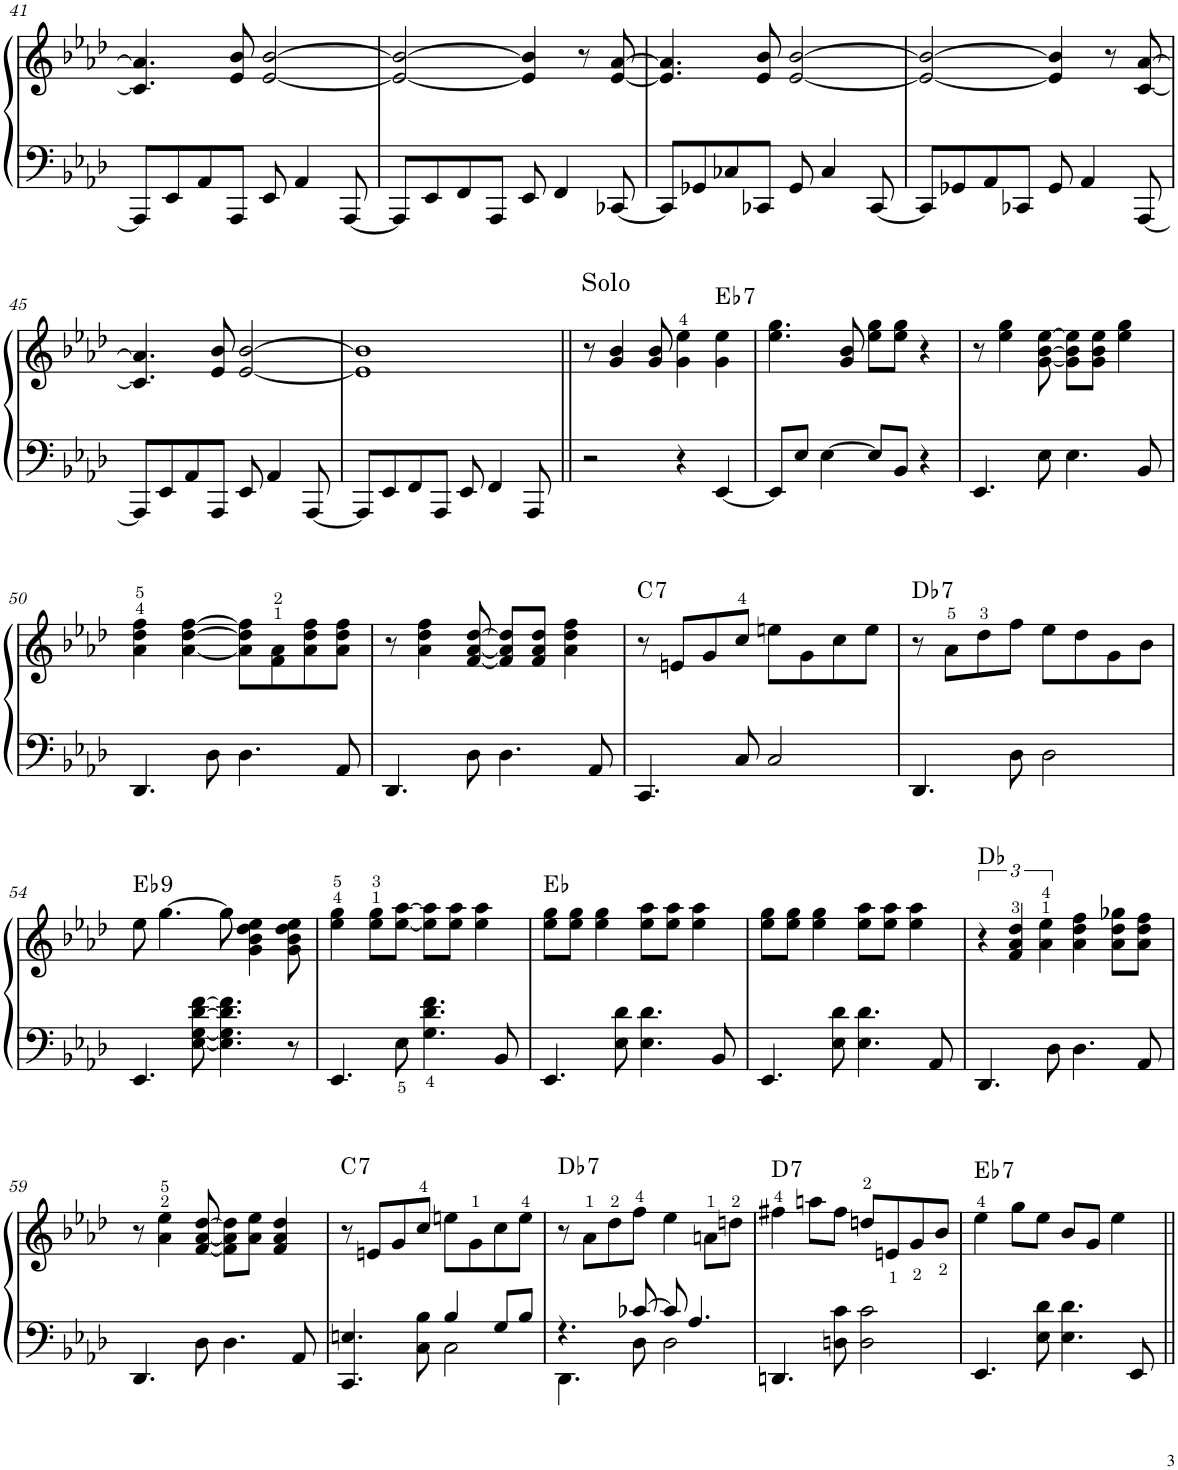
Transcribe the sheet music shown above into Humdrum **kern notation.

**kern	**kern	**harte
*part1	*part1	*part1
*staff2	*staff1	*
*I"Piano	*	*
*I'Pno.	*	*
!!LO:PB:g=z
*clefF4	*clefG2	*
*k[b-e-a-d-]	*k[b-e-a-d-]	*
*M4/4	*M4/4	*
=41	=41	=41
8AAA-/L]	4.c/] 4.a-/]	.
8EE-/	.	.
8AA-/	.	.
8AAA-/J	8e-/ 8b-/	.
8EE-/	[2e-/ [>2b-/	.
4AA-/	.	.
[8AAA-/	.	.
=42	=42	=42
8AAA-/L]	2e-/_ 2b-/_	.
8EE-/	.	.
8FF/	.	.
8AAA-/J	.	.
8EE-/	4e-/] 4b-/]	.
4FF/	.	.
.	8r	.
[8CC-X/	[8e-/ [8a-/	.
=43	=43	=43
8CC-/L]	4.e-/] 4.a-/]	.
8GG-X/	.	.
8C-X/	.	.
8CC-X/J	8e-/ 8b-/	.
8GG-/	[2e-/ [>2b-/	.
4C-/	.	.
[8CC-/	.	.
=44	=44	=44
8CC-/L]	2e-/_ 2b-/_	.
8GG-X/	.	.
8AA-/	.	.
8CC-X/J	.	.
8GG-/	4e-/] 4b-/]	.
4AA-/	.	.
.	8r	.
[8AAA-/	[8c/ [8a-/	.
!!LO:LB:g=z
=45	=45	=45
8AAA-/L]	4.c/] 4.a-/]	.
8EE-/	.	.
8AA-/	.	.
8AAA-/J	8e-/ 8b-/	.
8EE-/	[2e-/ [>2b-/	.
4AA-/	.	.
[8AAA-/	.	.
=46	=46	=46
8AAA-/L]	1e-] 1b-]	.
8EE-/	.	.
8FF/	.	.
8AAA-/J	.	.
8EE-/	.	.
4FF/	.	.
8AAA-/	.	.
=47||	=47||	=47||
2r	8r	.
!	!LO:TX:a:t=Solo	!
.	4g/ 4b-/	.
.	8g/ 8b-/	.
4r	4g\ 4ee-\	.
!	!	!LO:H:kt=7
[4EE-/	4g\ 4ee-\	Eb:7
=48	=48	=48
8EE-/L]	4.ee-\ 4.gg\	.
8E-/J	.	.
[4E-\	.	.
.	8g/ 8b-/	.
8E-/L]	8ee-\ 8gg\L	.
8BB-/J	8ee-\ 8gg\J	.
4r	4r	.
=49	=49	=49
4.EE-/	8r	.
.	4ee-\ 4gg\	.
8E-\	[8g\ [8b-\ [8ee-\	.
4.E-\	8g\] 8b-\] 8ee-\]L	.
.	8g\ 8b-\ 8ee-\J	.
.	4ee-\ 4gg\	.
8BB-/	.	.
!!LO:LB:g=z
=50	=50	=50
4.DD-/	4a-\ 4dd-\ 4ff\	.
.	[4a-\ [4dd-\ [4ff\	.
8D-\	.	.
4.D-\	8a-\] 8dd-\] 8ff\]L	.
.	8f\ 8a-\	.
.	8a-\ 8dd-\ 8ff\	.
8AA-/	8a-\ 8dd-\ 8ff\J	.
=51	=51	=51
4.DD-/	8r	.
.	4a-\ 4dd-\ 4ff\	.
8D-\	[8f/ [8a-/ [8dd-/	.
4.D-\	8f/] 8a-/] 8dd-/]L	.
.	8f/ 8a-/ 8dd-/J	.
.	4a-\ 4dd-\ 4ff\	.
8AA-/	.	.
=52	=52	=52
!	!	!LO:H:kt=7
4.CC/	8r	C:7
.	8en/L	.
.	8g/	.
8C/	8cc/J	.
2C/	8een\L	.
.	8g\	.
.	8cc\	.
.	8ee\J	.
=53	=53	=53
!	!	!LO:H:kt=7
4.DD-/	8r	Db:7
.	8a-\L	.
.	8dd-\	.
8D-\	8ff\J	.
2D-\	8ee-\L	.
.	8dd-\	.
.	8g\	.
.	8b-\J	.
!!LO:LB:g=z
=54	=54	=54
!	!	!LO:H:kt=9
4.EE-/	8ee-\	Eb:9
.	[4.gg\	.
[8E-\ [8G\ [8d-\ [8f\	.	.
4.E-\] 4.G\] 4.d-\] 4.f\]	8gg\]	.
.	4g\ 4b-\ 4dd-\ 4ee-\	.
8r	8g\ 8b-\ 8dd-\ 8ee-\	.
=55	=55	=55
4.EE-/	4ee-\ 4gg\	.
.	8ee-\ 8gg\L	.
8E-\	[8ee-\ [8aa-\J	.
4.G\ 4.d-\ 4.f\	8ee-\] 8aa-\]L	.
.	8ee-\ 8aa-\J	.
.	4ee-\ 4aa-\	.
8BB-/	.	.
=56	=56	=56
!	!	!LO:H:kt=N.C.
4.EE-/	8ee-\ 8gg\L	N
.	8ee-\ 8gg\J	.
.	4ee-\ 4gg\	.
8E-\ 8d-\	.	.
4.E-\ 4.d-\	8ee-\ 8aa-\L	.
.	8ee-\ 8aa-\J	.
.	4ee-\ 4aa-\	.
8BB-/	.	.
=57	=57	=57
4.EE-/	8ee-\ 8gg\L	.
.	8ee-\ 8gg\J	.
.	4ee-\ 4gg\	.
8E-\ 8d-\	.	.
4.E-\ 4.d-\	8ee-\ 8aa-\L	.
.	8ee-\ 8aa-\J	.
.	4ee-\ 4aa-\	.
8AA-/	.	.
=58	=58	=58
!	!	!LO:H:kt=N.C.
4.DD-/	6r	N
.	6f/ 6a-/ 6dd-/	.
.	6a-\ 6ee-\	.
8D-\	.	.
4.D-\	4a-\ 4dd-\ 4ff\	.
.	8a-\ 8dd-\ 8gg-X\L	.
8AA-/	8a-\ 8dd-\ 8ff\J	.
!!LO:LB:g=z
=59	=59	=59
4.DD-/	8r	.
.	4a-\ 4ee-\	.
8D-\	[8f/ [8a-/ [8dd-/	.
4.D-\	8f\] 8a-\] 8dd-\]L	.
.	8a-\ 8ee-\J	.
.	4f/ 4a-/ 4dd-/	.
8AA-/	.	.
=60	=60	=60
*^	*	*
!	!	!	!LO:H:kt=7
4.CC/ 4.En/	2ryy	8r	C:7
.	.	8en/L	.
.	.	8g/	.
8C\ 8B-\	.	8cc/J	.
4B-/	2C\	8een\L	.
.	.	8g\	.
8G/L	.	8cc\	.
8B-/J	.	8ee\J	.
=61	=61	=61	=61
!	!	!	!LO:H:kt=7
4.r	4.DD-\	8r	Db:7
.	.	8a-\L	.
.	.	8dd-\	.
[8c-X/	8D-\	8ff\J	.
8c-/]	2D-\	4ee-\	.
4.A-/	.	.	.
.	.	8an\L	.
.	.	8ddn\J	.
*v	*v	*	*
=62	=62	=62
!	!	!LO:H:kt=7
4.DDn/	4ff#X\	D:7
.	8aan\L	.
8Dn\ 8c\	8ff#\J	.
2D\ 2c\	8ddn/L	.
.	8en/	.
.	8g/	.
.	8b-/J	.
=63	=63	=63
!	!	!LO:H:kt=7
4.EE-/	4ee-\	Eb:7
.	8gg\L	.
8E-\ 8d-\	8ee-\J	.
4.E-\ 4.d-\	8b-/L	.
.	8g/J	.
.	4ee-\	.
8EE-/	.	.
=||	=||	=||
*-	*-	*-
